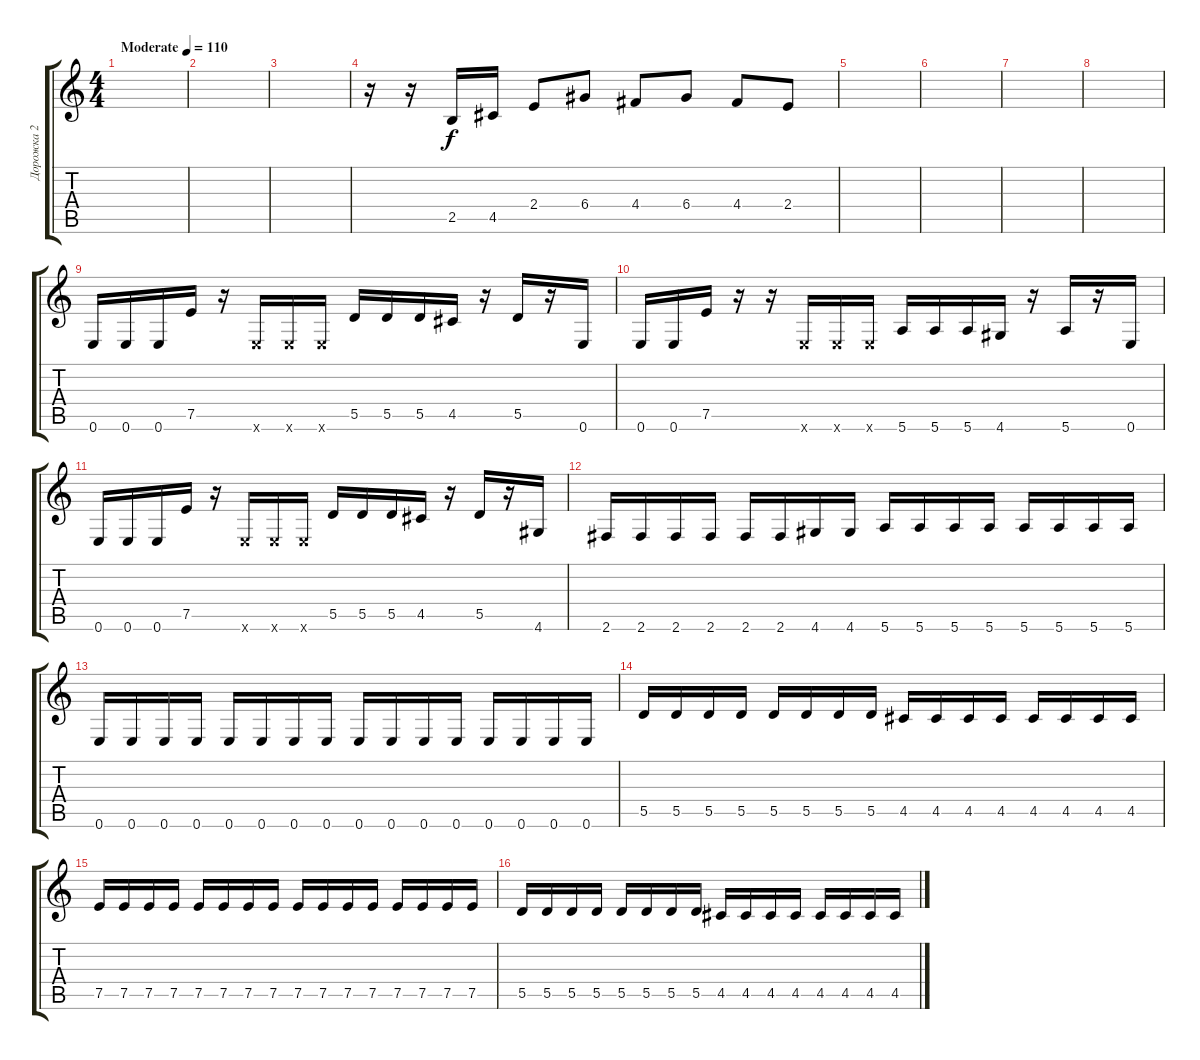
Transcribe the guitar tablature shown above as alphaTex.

\track ("Дорожка 2" "Дорожка 2") {instrument electricbasspick}
\staff {score tabs}
\tuning (E4 B3 G3 D3 A2 E2) {hide}
\ts (4 4)
\tempo (110 "Moderate")
\clef g2
\ks c
|
|
|
r.16 r.16 2.5.16 4.5.16 2.4.8 6.4.8 4.4.8 6.4.8 4.4.8 2.4.8 |
|
|
|
|
0.6.16 0.6.16 0.6.16 7.5.16 r.16 0.6{x}.16 0.6{x}.16 0.6{x}.16 5.5.16 5.5.16 5.5.16 4.5.16 r.16 5.5.16 r.16 0.6.16 |
0.6.16 0.6.16 7.5.16 r.16 r.16 0.6{x}.16 0.6{x}.16 0.6{x}.16 5.6.16 5.6.16 5.6.16 4.6.16 r.16 5.6.16 r.16 0.6.16 |
0.6.16 0.6.16 0.6.16 7.5.16 r.16 0.6{x}.16 0.6{x}.16 0.6{x}.16 5.5.16 5.5.16 5.5.16 4.5.16 r.16 5.5.16 r.16 4.6.16 |
2.6.16 2.6.16 2.6.16 2.6.16 2.6.16 2.6.16 4.6.16 4.6.16 5.6.16 5.6.16 5.6.16 5.6.16 5.6.16 5.6.16 5.6.16 5.6.16 |
0.6.16 0.6.16 0.6.16 0.6.16 0.6.16 0.6.16 0.6.16 0.6.16 0.6.16 0.6.16 0.6.16 0.6.16 0.6.16 0.6.16 0.6.16 0.6.16 |
5.5.16 5.5.16 5.5.16 5.5.16 5.5.16 5.5.16 5.5.16 5.5.16 4.5.16 4.5.16 4.5.16 4.5.16 4.5.16 4.5.16 4.5.16 4.5.16 |
7.5.16 7.5.16 7.5.16 7.5.16 7.5.16 7.5.16 7.5.16 7.5.16 7.5.16 7.5.16 7.5.16 7.5.16 7.5.16 7.5.16 7.5.16 7.5.16 |
5.5.16 5.5.16 5.5.16 5.5.16 5.5.16 5.5.16 5.5.16 5.5.16 4.5.16 4.5.16 4.5.16 4.5.16 4.5.16 4.5.16 4.5.16 4.5.16
